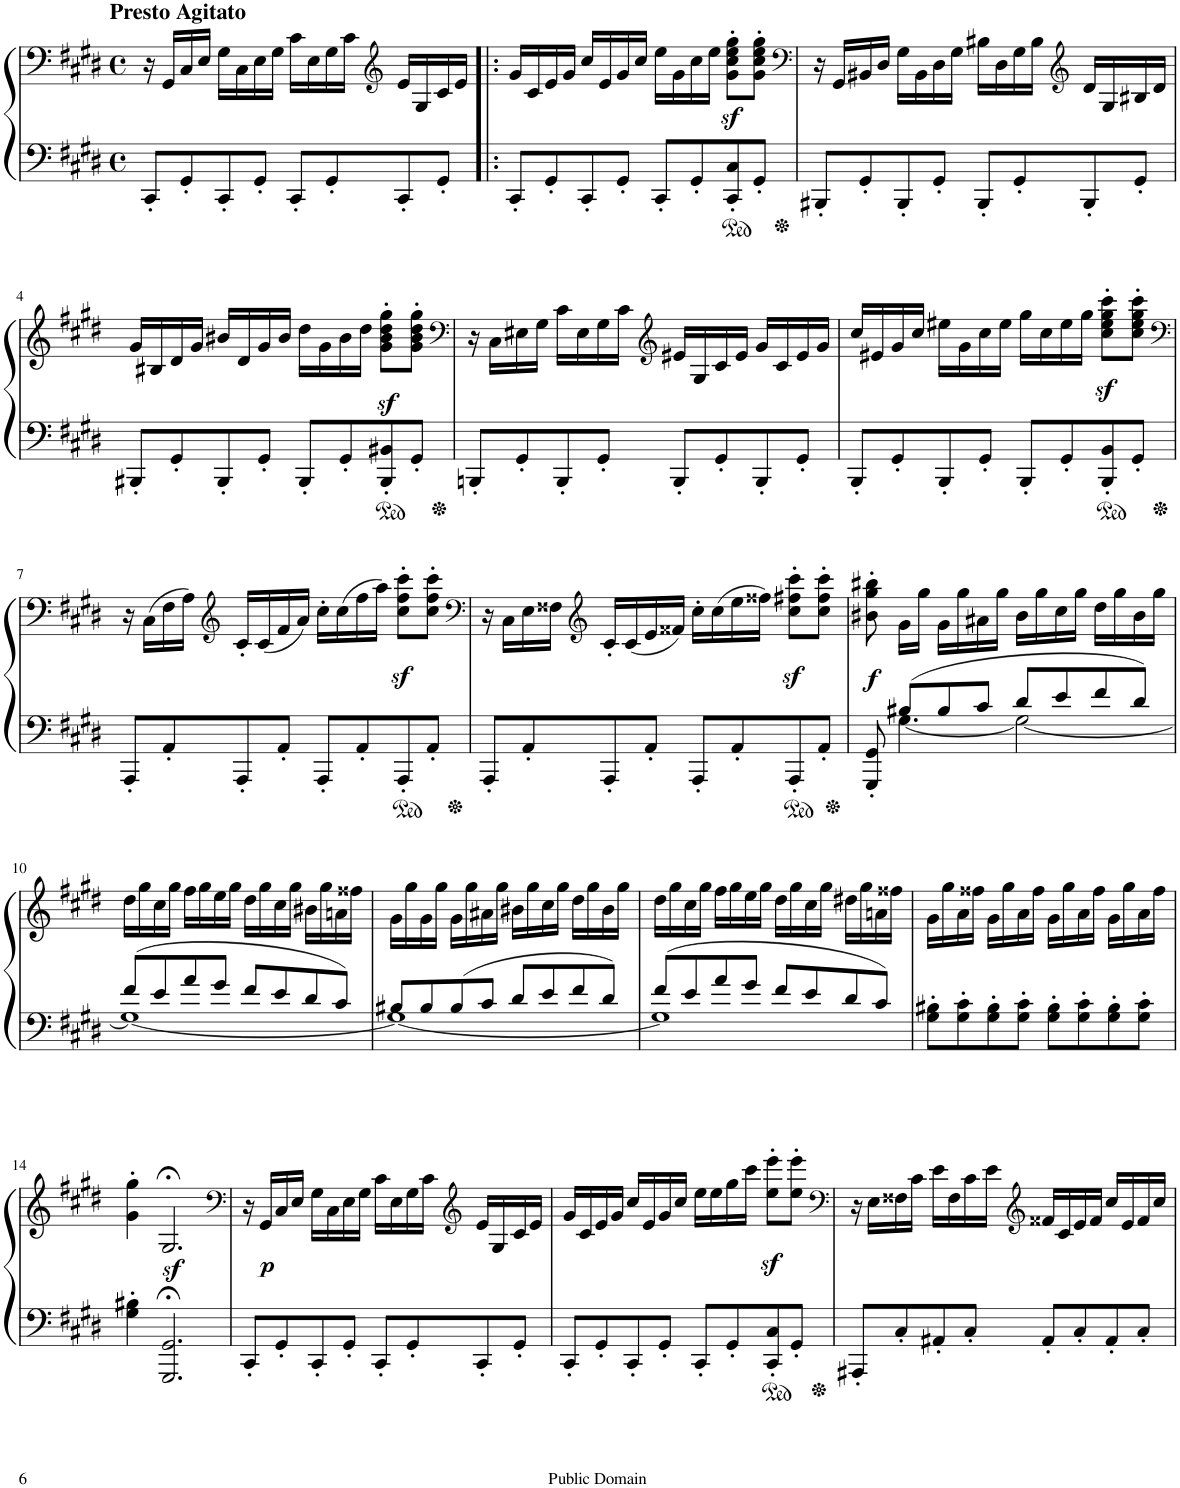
**kern	**kern	**dynam
*part1	*part1	*part1
*staff2	*staff1	*staff1/2
*I"Piano	*	*
*I'Pno.	*	*
!!LO:PB:g=z
*clefF4	*clefF4	*
*k[f#c#g#d#]	*k[f#c#g#d#]	*
*M4/4	*M4/4	*
*met(c)	*met(c)	*
=1	=1	=1
!	!LO:TX:a:B:t=Presto Agitato	!
8CC#'/L	16r	.
.	16GG#/LL	.
8GG#'/	16C#/	.
.	16E/JJ	.
8CC#'/	16G#\LL	.
.	16C#\	.
8GG#'/J	16E\	.
.	16G#\JJ	.
8CC#'/L	16c#\LL	.
.	16E\	.
8GG#'/	16G#\	.
.	16c#\JJ	.
*	*clefG2	*
8CC#'/	16e/LL	.
.	16G#/	.
8GG#'/J	16c#/	.
.	16e/JJ	.
=2!|:	=2!|:	=2!|:
8CC#'/L	16g#/LL	.
.	16c#/	.
8GG#'/	16e/	.
.	16g#/JJ	.
8CC#'/	16cc#/LL	.
.	16e/	.
8GG#'/J	16g#/	.
.	16cc#/JJ	.
8CC#'/L	16ee\LL	.
.	16g#\	.
8GG#'/	16cc#\	.
.	16ee\JJ	.
8CC#/' 8C#/'	8g#\z<' 8cc#\z<' 8ee\z<' 8gg#\z<'L	.
8GG#'/J	8g#\' 8cc#\' 8ee\' 8gg#\'J	.
=3	=3	=3
*	*clefF4	*
8BBB#X'/L	16r	.
.	16GG#/LL	.
8GG#'/	16BB#X/	.
.	16D#/JJ	.
8BBB#'/	16G#\LL	.
.	16BB#\	.
8GG#'/J	16D#\	.
.	16G#\JJ	.
8BBB#'/L	16B#X\LL	.
.	16D#\	.
8GG#'/	16G#\	.
.	16B#\JJ	.
*	*clefG2	*
8BBB#'/	16d#/LL	.
.	16G#/	.
8GG#'/J	16B#X/	.
.	16d#/JJ	.
!!LO:LB:g=z
=4	=4	=4
8BBB#X'/L	16g#/LL	.
.	16B#X/	.
8GG#'/	16d#/	.
.	16g#/JJ	.
8BBB#'/	16b#X/LL	.
.	16d#/	.
8GG#'/J	16g#/	.
.	16b#/JJ	.
8BBB#'/L	16dd#\LL	.
.	16g#\	.
8GG#'/	16b#\	.
.	16dd#\JJ	.
8BBB#/' 8BB#X/'	8g#\z<' 8b#\z<' 8dd#\z<' 8gg#\z<'L	.
8GG#'/J	8g#\' 8b#\' 8dd#\' 8gg#\'J	.
=5	=5	=5
*	*clefF4	*
8BBBn'/L	16r	.
.	16C#\LL	.
8GG#'/	16E#X\	.
.	16G#\JJ	.
8BBB'/	16c#\LL	.
.	16E#\	.
8GG#'/J	16G#\	.
.	16c#\JJ	.
*	*clefG2	*
8BBB'/L	16e#X/LL	.
.	16G#/	.
8GG#'/	16c#/	.
.	16e#/JJ	.
8BBB'/	16g#/LL	.
.	16c#/	.
8GG#'/J	16e#/	.
.	16g#/JJ	.
=6	=6	=6
8BBB'/L	16cc#/LL	.
.	16e#X/	.
8GG#'/	16g#/	.
.	16cc#/JJ	.
8BBB'/	16ee#X\LL	.
.	16g#\	.
8GG#'/J	16cc#\	.
.	16ee#\JJ	.
8BBB'/L	16gg#\LL	.
.	16cc#\	.
8GG#'/	16ee#\	.
.	16gg#\JJ	.
8BBB/' 8BB/'	8cc#\z<' 8ee#\z<' 8gg#\z<' 8ccc#\z<'L	.
8GG#'/J	8cc#\' 8ee#\' 8gg#\' 8ccc#\'J	.
!!LO:LB:g=z
=7	=7	=7
*	*clefF4	*
8AAA'/L	16r	.
.	(16C#\LL	.
8AA'/	16F#\	.
.	16A\JJ)	.
*	*clefG2	*
8AAA'/	16c#'/LL	.
.	(16c#/	.
8AA'/J	16f#/	.
.	16a/JJ)	.
8AAA'/L	16cc#'\LL	.
.	(16cc#\	.
8AA'/	16ff#\	.
.	16aa\JJ)	.
8AAA'/	8cc#\z<' 8ff#\z<' 8ccc#\z<'L	.
8AA'/J	8cc#\' 8ff#\' 8ccc#\'J	.
=8	=8	=8
*	*clefF4	*
8AAA'/L	16r	.
.	16C#\LL	.
8AA'/	16E\	.
.	16F##X\JJ	.
*	*clefG2	*
8AAA'/	16c#'/LL	.
.	(16c#/	.
8AA'/J	16e/	.
.	16f##X/JJ)	.
8AAA'/L	16cc#'\LL	.
.	(16cc#\	.
8AA'/	16ee\	.
.	16ff##X\JJ)	.
8AAA'/	8cc#\z<' 8ff#X\z<' 8ccc#\z<'L	.
8AA'/J	8cc#\' 8ff#\' 8ccc#\'J	.
=9	=9	=9
*^	*	*
!	!	!	!LO:DY:b
8GGG#/' 8GG#/'	8ryy	8b#X\' 8gg#\' 8bb#X\'	f
8B#X/L	[4.G#\	16g#\LL	.
.	.	16gg#\JJ	.
8B#/	.	16g#\LL	.
.	.	16gg#\	.
8c#/J	.	16a#X\	.
.	.	16gg#\JJ	.
8d#/L	2G#\_	16b#\LL	.
.	.	16gg#\	.
8e/	.	16cc#\	.
.	.	16gg#\JJ	.
8f#/	.	16dd#\LL	.
.	.	16gg#\	.
8d#/J	.	16b#\	.
.	.	16gg#\JJ	.
!!LO:LB:g=z
=10	=10	=10	=10
8f#/L	1G#_	16dd#\LL	.
.	.	16gg#\	.
8e/	.	16cc#\	.
.	.	16gg#\JJ	.
8a/	.	16ff#\LL	.
.	.	16gg#\	.
8g#/J	.	16ee\	.
.	.	16gg#\JJ	.
8f#/L	.	16dd#\LL	.
.	.	16gg#\	.
8e/	.	16cc#\	.
.	.	16gg#\JJ	.
8d#/	.	16b#X\LL	.
.	.	16gg#\	.
8c#/J	.	16an\	.
.	.	16ff##X\JJ	.
=11	=11	=11	=11
8B#X'/L	1G#_	16g#\LL	.
.	.	16gg#\	.
8B#'/	.	16g#\	.
.	.	16gg#\JJ	.
8B#/	.	16g#\LL	.
.	.	16gg#\	.
8c#/J	.	16a#X\	.
.	.	16gg#\JJ	.
8d#/L	.	16b#X\LL	.
.	.	16gg#\	.
8e/	.	16cc#\	.
.	.	16gg#\JJ	.
8f#/	.	16dd#\LL	.
.	.	16gg#\	.
8d#/J	.	16b#\	.
.	.	16gg#\JJ	.
=12	=12	=12	=12
8f#/L	1G#]	16dd#\LL	.
.	.	16gg#\	.
8e/	.	16cc#\	.
.	.	16gg#\JJ	.
8a/	.	16ff#\LL	.
.	.	16gg#\	.
8g#/J	.	16ee\	.
.	.	16gg#\JJ	.
8f#/L	.	16dd#\LL	.
.	.	16gg#\	.
8e/	.	16cc#\	.
.	.	16gg#\JJ	.
8d#/	.	16dd#X\LL	.
.	.	16gg#\	.
8c#/J	.	16an\	.
.	.	16ff##X\JJ	.
*v	*v	*	*
=13	=13	=13
8G#\' 8B#X\'L	16g#\LL	.
.	16gg#\	.
8G#\' 8c#\'	16a\	.
.	16ff##X\JJ	.
8G#\' 8B#\'	16g#\LL	.
.	16gg#\	.
8G#\' 8c#\'J	16a\	.
.	16ff##\JJ	.
8G#\' 8B#\'L	16g#\LL	.
.	16gg#\	.
8G#\' 8c#\'	16a\	.
.	16ff##\JJ	.
8G#\' 8B#\'	16g#\LL	.
.	16gg#\	.
8G#\' 8c#\'J	16a\	.
.	16ff##\JJ	.
!!LO:LB:g=z
=14	=14	=14
4G#\' 4B#X\'	4g#\' 4gg#\'	.
2.GGG#/;< 2.GG#/;<	2.G#z<;</	.
=15	=15	=15
*	*clefF4	*
8CC#'/L	16r	.
!	!	!LO:DY:b
.	16GG#/LL	p
8GG#'/	16C#/	.
.	16E/JJ	.
8CC#'/	16G#\LL	.
.	16C#\	.
8GG#'/J	16E\	.
.	16G#\JJ	.
8CC#'/L	16c#\LL	.
.	16E\	.
8GG#'/	16G#\	.
.	16c#\JJ	.
*	*clefG2	*
8CC#'/	16e/LL	.
.	16G#/	.
8GG#'/J	16c#/	.
.	16e/JJ	.
=16	=16	=16
8CC#'/L	16g#/LL	.
.	16c#/	.
8GG#'/	16e/	.
.	16g#/JJ	.
8CC#'/	16cc#/LL	.
.	16e/	.
8GG#'/J	16g#/	.
.	16cc#/JJ	.
8CC#'/L	16ee\LL	.
.	16ee\	.
8GG#'/	16gg#\	.
.	16ccc#\JJ	.
8CC#/' 8C#/'	8ee\z<' 8eee\z<'L	.
8GG#'/J	8ee\' 8eee\'J	.
=17	=17	=17
*	*clefF4	*
8AAA#X'/L	16r	.
.	16E\LL	.
8C#'/	16F##X\	.
.	16c#\JJ	.
8AA#X'/	16e\LL	.
.	16F##\	.
8C#'/J	16c#\	.
.	16e\JJ	.
*	*clefG2	*
8AA#'/L	16f##X/LL	.
.	16c#/	.
8C#'/	16e/	.
.	16f##/JJ	.
8AA#'/	16cc#/LL	.
.	16e/	.
8C#'/J	16f##/	.
.	16cc#/JJ	.
=	=	=
*-	*-	*-
